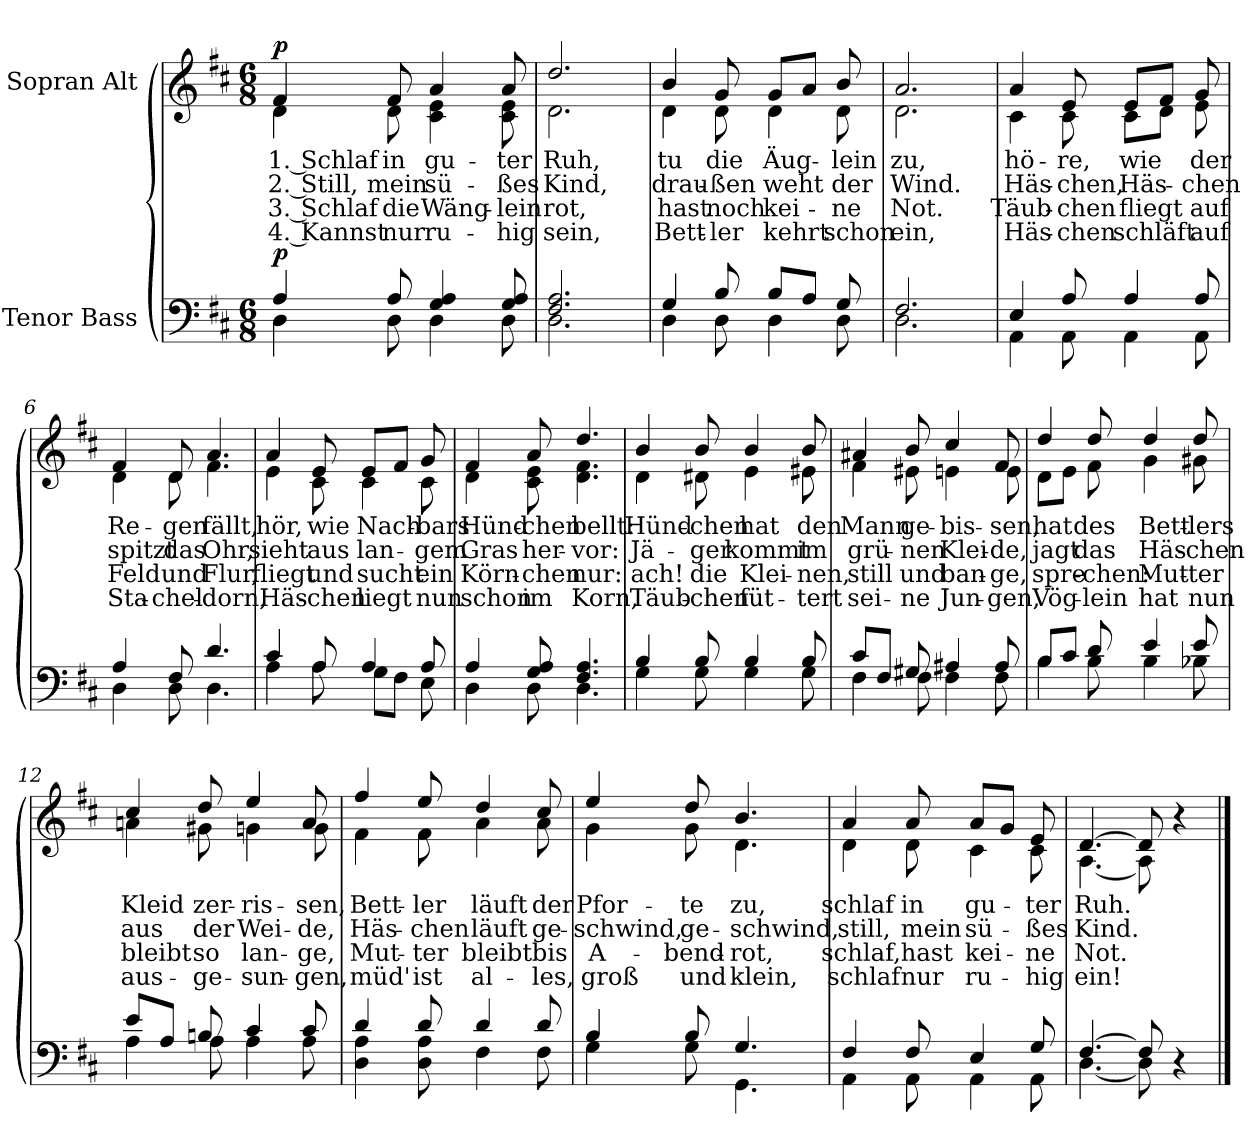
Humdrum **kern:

**kern	**dynam	**kern	**text	**text	**text	**text	**dynam
*part2	*part2	*part1	*part1	*part1	*part1	*part1	*part1
*staff2	*staff2	*staff1	*staff1	*staff1	*staff1	*staff1	*staff1
*I"Tenor Bass	*	*I"Sopran Alt	*	*	*	*	*
*clefF4	*	*clefG2	*	*	*	*	*
*k[f#c#]	*	*k[f#c#]	*	*	*	*	*
*M6/8	*	*M6/8	*	*	*	*	*
=1	=1	=1	=1	=1	=1	=1	=1
*^	*	*	*	*	*	*	*
!	!	!	!LO:TX:a:B:t=Mäßig langsam	!	!	!	!	!
!	!	!LO:DY:a	!	!LO:LY:b	!LO:LY:b	!LO:LY:b	!LO:LY:b	!LO:DY:a
*	*	*	*^	*	*	*	*	*
4A/	4D\	p	4f#/	4d\	1. Schlaf	2. Still,	3. Schlaf	4. Kannst	p
!	!	!	!	!	!LO:LY:b	!LO:LY:b	!LO:LY:b	!LO:LY:b	!
8A/	8D\	.	8f#/	8d\	in	mein	die	nur	.
!	!	!	!	!	!LO:LY:b	!LO:LY:b	!LO:LY:b	!LO:LY:b	!
4G/ 4A/	4D\	.	4a/	4c#\ 4e\	gu-	sü-	Wäng-	ru-	.
!	!	!	!	!	!LO:LY:b	!LO:LY:b	!LO:LY:b	!LO:LY:b	!
8G/ 8A/	8D\	.	8a/	8c#\ 8e\	-ter	-ßes	-lein	-hig	.
=2	=2	=2	=2	=2	=2	=2	=2	=2	=2
!	!	!	!	!	!LO:LY:b	!LO:LY:b	!LO:LY:b	!LO:LY:b	!
2.F#/ 2.A/	2.D\	.	2.dd/	2.d\	Ruh,	Kind,	rot,	sein,	.
=3	=3	=3	=3	=3	=3	=3	=3	=3	=3
!	!	!	!	!	!LO:LY:b	!LO:LY:b	!LO:LY:b	!LO:LY:b	!
4G/	4D\	.	4b/	4d\	tu	drau-	hast	Bett-	.
!	!	!	!	!	!LO:LY:b	!LO:LY:b	!LO:LY:b	!LO:LY:b	!
8B/	8D\	.	8g/	8d\	die	-ßen	noch	-ler	.
!	!	!	!	!	!LO:LY:b	!LO:LY:b	!LO:LY:b	!LO:LY:b	!
8B/L	4D\	.	8g/L	4d\	Äug-	weht	kei-	kehrt	.
8A/J	.	.	8a/J	.	.	.	.	.	.
!	!	!	!	!	!LO:LY:b	!LO:LY:b	!LO:LY:b	!LO:LY:b	!
8G/	8D\	.	8b/	8d\	-lein	der	-ne	schon	.
=4	=4	=4	=4	=4	=4	=4	=4	=4	=4
!	!	!	!	!	!LO:LY:b	!LO:LY:b	!LO:LY:b	!LO:LY:b	!
2.F#/	2.D\	.	2.a/	2.d\	zu,	Wind.	Not.	ein,	.
!!LO:LB:g=z	!!
=5	=5	=5	=5	=5	=5	=5	=5	=5	=5
!	!	!	!	!	!LO:LY:b	!LO:LY:b	!LO:LY:b	!LO:LY:b	!
4E/	4AA\	.	4a/	4c#\	hö-	Häs-	Täub-	Häs-	.
!	!	!	!	!	!LO:LY:b	!LO:LY:b	!LO:LY:b	!LO:LY:b	!
8A/	8AA\	.	8e/	8c#\	-re,	-chen,	-chen	-chen	.
!	!	!	!	!	!LO:LY:b	!LO:LY:b	!LO:LY:b	!LO:LY:b	!
4A/	4AA\	.	8e/L	8c#\L	wie	Häs-	fliegt	schläft	.
.	.	.	8f#/J	8d\J	.	.	.	.	.
!	!	!	!	!	!LO:LY:b	!LO:LY:b	!LO:LY:b	!LO:LY:b	!
8A/	8AA\	.	8g/	8e\	der	-chen	auf	auf	.
=6	=6	=6	=6	=6	=6	=6	=6	=6	=6
!	!	!	!	!	!LO:LY:b	!LO:LY:b	!LO:LY:b	!LO:LY:b	!
4A/	4D\	.	4f#/	4d\	Re-	spitzt	Feld	Sta-	.
!	!	!	!	!	!LO:LY:b	!LO:LY:b	!LO:LY:b	!LO:LY:b	!
8F#/	8D\	.	8d/	8d\	-gen	das	und	-chel-	.
!	!	!	!	!	!LO:LY:b	!LO:LY:b	!LO:LY:b	!LO:LY:b	!
4.d/	4.D\	.	4.a/	4.f#\	fällt,	Ohr,	Flur,	-dorn,	.
=7	=7	=7	=7	=7	=7	=7	=7	=7	=7
!	!	!	!	!	!LO:LY:b	!LO:LY:b	!LO:LY:b	!LO:LY:b	!
4c#/	4A\	.	4a/	4e\	hör,	sieht	fliegt	Häs-	.
!	!	!	!	!	!LO:LY:b	!LO:LY:b	!LO:LY:b	!LO:LY:b	!
8A/	8A\	.	8e/	8c#\	wie	aus	und	-chen	.
!	!	!	!	!	!LO:LY:b	!LO:LY:b	!LO:LY:b	!LO:LY:b	!
4A/	8G\L	.	8e/L	4c#\	Nach-	lan-	sucht	liegt	.
.	8F#\J	.	8f#/J	.	.	.	.	.	.
!	!	!	!	!	!LO:LY:b	!LO:LY:b	!LO:LY:b	!LO:LY:b	!
8A/	8E\	.	8g/	8c#\	-bars	-gem	ein	nun	.
=8	=8	=8	=8	=8	=8	=8	=8	=8	=8
!	!	!	!	!	!LO:LY:b	!LO:LY:b	!LO:LY:b	!LO:LY:b	!
4A/	4D\	.	4f#/	4d\	Hünd-	Gras	Körn-	schon	.
!	!	!	!	!	!LO:LY:b	!LO:LY:b	!LO:LY:b	!LO:LY:b	!
8G/ 8A/	8D\	.	8a/	8c#\ 8e\	-chen	her-	-chen	im	.
!	!	!	!	!	!LO:LY:b	!LO:LY:b	!LO:LY:b	!LO:LY:b	!
4.F#/ 4.A/	4.D\	.	4.dd/	4.d\ 4.f#\	bellt:	-vor:	nur:	Korn,	.
!!LO:LB:g=z	!!
=9	=9	=9	=9	=9	=9	=9	=9	=9	=9
!	!	!	!	!	!LO:LY:b	!LO:LY:b	!LO:LY:b	!LO:LY:b	!
4B/	4G\	.	4b/	4d\	Hünd-	Jä-	ach!	Täub-	.
!	!	!	!	!	!LO:LY:b	!LO:LY:b	!LO:LY:b	!LO:LY:b	!
8B/	8G\	.	8b/	8d#X\	-chen	-ger	die	-chen	.
!	!	!	!	!	!LO:LY:b	!LO:LY:b	!LO:LY:b	!LO:LY:b	!
4B/	4G\	.	4b/	4e\	hat	kommt	Klei-	füt-	.
!	!	!	!	!	!LO:LY:b	!LO:LY:b	!LO:LY:b	!LO:LY:b	!
8B/	8G\	.	8b/	8e#X\	den	im	-nen,	-tert	.
=10	=10	=10	=10	=10	=10	=10	=10	=10	=10
!	!	!	!	!	!LO:LY:b	!LO:LY:b	!LO:LY:b	!LO:LY:b	!
8c#/L	4F#\	.	4a#X/	4f#\	Mann	grü-	still	sei-	.
8F#/J	.	.	.	.	.	.	.	.	.
!	!	!	!	!	!LO:LY:b	!LO:LY:b	!LO:LY:b	!LO:LY:b	!
8G#X/	8F#\	.	8b/	8e#X\	ge-	-nen	und	-ne	.
!	!	!	!	!	!LO:LY:b	!LO:LY:b	!LO:LY:b	!LO:LY:b	!
4A#X/	4F#\	.	4cc#/	4en\	-bis-	Klei-	ban-	Jun-	.
!	!	!	!	!	!LO:LY:b	!LO:LY:b	!LO:LY:b	!LO:LY:b	!
8A#/	8F#\	.	8f#/	8e\	-sen,	-de,	-ge,	-gen,	.
=11	=11	=11	=11	=11	=11	=11	=11	=11	=11
!	!	!	!	!	!LO:LY:b	!LO:LY:b	!LO:LY:b	!LO:LY:b	!
8B/L	4B\	.	4dd/	8d\L	hat	jagt	spre-	Vög-	.
8c#/J	.	.	.	8e\J	.	.	.	.	.
!	!	!	!	!	!LO:LY:b	!LO:LY:b	!LO:LY:b	!LO:LY:b	!
8d/	8B\	.	8dd/	8f#\	des	das	-chen:	-lein	.
!	!	!	!	!	!LO:LY:b	!LO:LY:b	!LO:LY:b	!LO:LY:b	!
4e/	4B\	.	4dd/	4g\	Bett-	Häs-	Mut-	hat	.
!	!	!	!	!	!LO:LY:b	!LO:LY:b	!LO:LY:b	!LO:LY:b	!
8e/	8B-X\	.	8dd/	8g#X\	-lers	-chen	-ter	nun	.
=12	=12	=12	=12	=12	=12	=12	=12	=12	=12
!	!	!	!	!	!LO:LY:b	!LO:LY:b	!LO:LY:b	!LO:LY:b	!
8e/L	4A\	.	4cc#/	4an\	Kleid	aus	bleibt	aus-	.
8A/J	.	.	.	.	.	.	.	.	.
!	!	!	!	!	!LO:LY:b	!LO:LY:b	!LO:LY:b	!LO:LY:b	!
8Bn/	8A\	.	8dd/	8g#X\	zer-	der	so	-ge-	.
!	!	!	!	!	!LO:LY:b	!LO:LY:b	!LO:LY:b	!LO:LY:b	!
4c#/	4A\	.	4ee/	4gn\	-ris-	Wei-	lan-	-sun-	.
!	!	!	!	!	!LO:LY:b	!LO:LY:b	!LO:LY:b	!LO:LY:b	!
8c#/	8A\	.	8a/	8g\	-sen,	-de,	-ge,	-gen,	.
!!LO:LB:g=z	!!
=13	=13	=13	=13	=13	=13	=13	=13	=13	=13
!	!	!	!	!	!LO:LY:b	!LO:LY:b	!LO:LY:b	!LO:LY:b	!
4d/	4D\ 4A\	.	4ff#/	4f#\	Bett-	Häs-	Mut-	müd'	.
!	!	!	!	!	!LO:LY:b	!LO:LY:b	!LO:LY:b	!LO:LY:b	!
8d/	8D\ 8A\	.	8ee/	8f#\	-ler	-chen	-ter	ist	.
!	!	!	!	!	!LO:LY:b	!LO:LY:b	!LO:LY:b	!LO:LY:b	!
4d/	4F#\	.	4dd/	4a\	läuft	läuft	bleibt	al-	.
!	!	!	!	!	!LO:LY:b	!LO:LY:b	!LO:LY:b	!LO:LY:b	!
8d/	8F#\	.	8cc#/	8a\	der	ge-	bis	-les,	.
=14	=14	=14	=14	=14	=14	=14	=14	=14	=14
!	!	!	!	!	!LO:LY:b	!LO:LY:b	!LO:LY:b	!LO:LY:b	!
4B/	4G\	.	4ee/	4g\	Pfor-	-schwind,	A-	groß	.
!	!	!	!	!	!LO:LY:b	!LO:LY:b	!LO:LY:b	!LO:LY:b	!
8B/	8G\	.	8dd/	8g\	-te	ge-	-bend-	und	.
!	!	!	!	!	!LO:LY:b	!LO:LY:b	!LO:LY:b	!LO:LY:b	!
4.G/	4.GG\	.	4.b/	4.d\	zu,	-schwind,	-rot,	klein,	.
=15	=15	=15	=15	=15	=15	=15	=15	=15	=15
!	!	!	!	!	!LO:LY:b	!LO:LY:b	!LO:LY:b	!LO:LY:b	!
4F#/	4AA\	.	4a/	4d\	schlaf	still,	schlaf,	schlaf	.
!	!	!	!	!	!LO:LY:b	!LO:LY:b	!LO:LY:b	!LO:LY:b	!
8F#/	8AA\	.	8a/	8d\	in	mein	hast	nur	.
!	!	!	!	!	!LO:LY:b	!LO:LY:b	!LO:LY:b	!LO:LY:b	!
4E/	4AA\	.	8a/L	4c#\	gu-	sü-	kei-	ru-	.
.	.	.	8g/J	.	.	.	.	.	.
!	!	!	!	!	!LO:LY:b	!LO:LY:b	!LO:LY:b	!LO:LY:b	!
8G/	8AA\	.	8e/	8c#\	-ter	-ßes	-ne	-hig	.
=16	=16	=16	=16	=16	=16	=16	=16	=16	=16
!	!	!	!	!	!LO:LY:b	!LO:LY:b	!LO:LY:b	!LO:LY:b	!
[4.F#/	[4.D\	.	[4.d/	[4.A\	Ruh.	Kind.	Not.	ein!	.
8F#/]	8D\]	.	8d/]	8A\]	.	.	.	.	.
4r	4ryy	.	4r	4ryy	.	.	.	.	.
*v	*v	*	*	*	*	*	*	*	*
*	*	*v	*v	*	*	*	*	*
==	==	==	==	==	==	==	==
*-	*-	*-	*-	*-	*-	*-	*-
